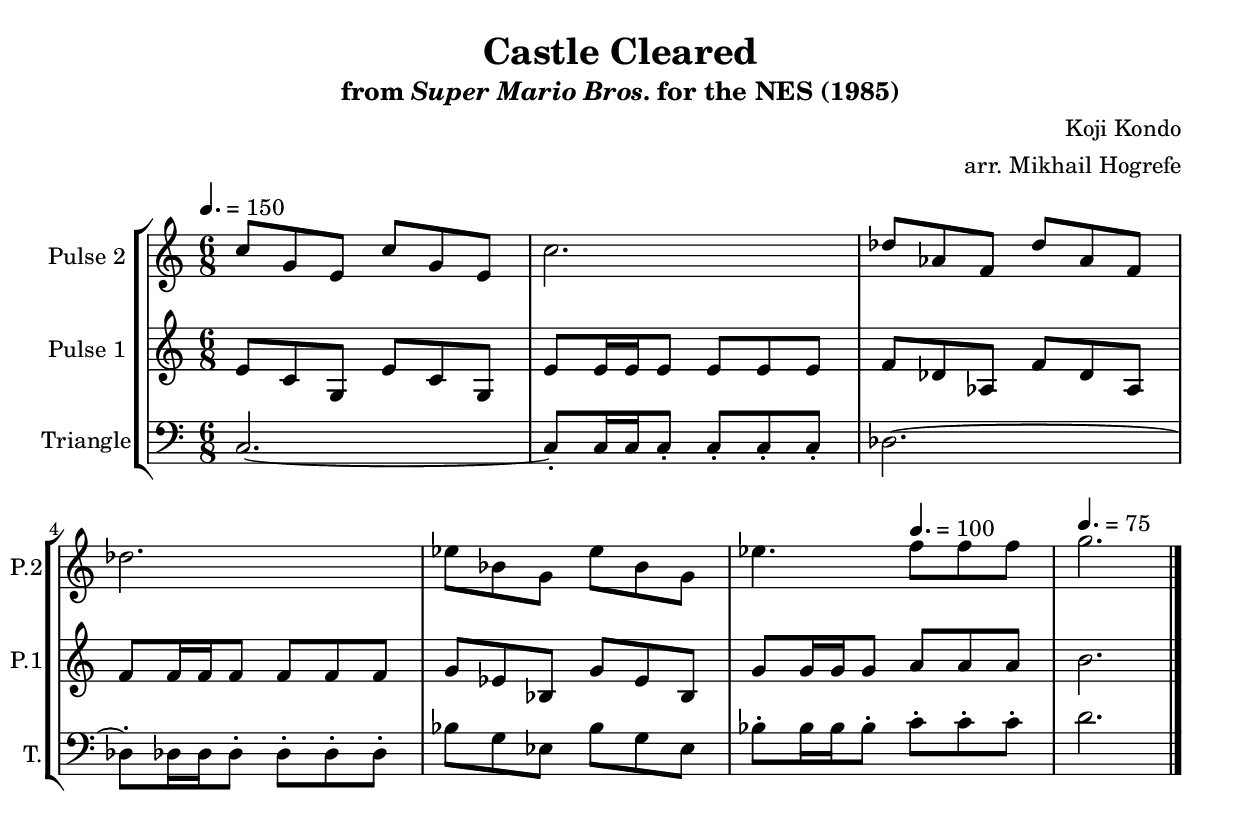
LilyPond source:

\version "2.22.0"

\book {
    \header {
        title = "Castle Cleared"
        subtitle = \markup { "from" {\italic "Super Mario Bros."} "for the NES (1985)" }
        composer = "Koji Kondo"
        arranger = "arr. Mikhail Hogrefe"
    }

    \score {
        {
            \new StaffGroup <<
                \new Staff \relative c'' {
                    \set Staff.instrumentName = "Pulse 2"
                    \set Staff.shortInstrumentName = "P.2"
c8 g e c' g e |
c'2. |
des8 aes f des' aes f |
des'2. |
ees8 bes g ees' bes g |
ees'4. f8 f f |
g2. |

                }

                \new Staff \relative c' {
                    \set Staff.instrumentName = "Pulse 1"
                    \set Staff.shortInstrumentName = "P.1"
\time 6/8
\tempo 4. = 150
e8 c g e' c g |
e'8 e16 e e8 e e e |
f8 des aes f' des aes |
f'8 f16 f f8 f f f |
g8 ees bes g' ees bes |
g'8 g16 g g8 \tempo 4. = 100 a a a |
\tempo 4. = 75
b2. |
\bar "|."
                }

                \new Staff \relative c {
                    \set Staff.instrumentName = "Triangle"
                    \set Staff.shortInstrumentName = "T."
\clef bass
c2. ~ |
c8-. c16 c c8-. c-. c-. c-. |
des2. ~ |
des8-. des16 des des8-. des-. des-. des-. |
bes'8 g ees bes' g ees |
bes'8-. bes16 bes bes8-. c-. c-. c-. |
d2. |

                }
            >>
        }
        \layout {
            \context {
                \Staff
                \RemoveEmptyStaves
            }
            \context {
                \DrumStaff
                \RemoveEmptyStaves
            }
        }
        \midi {}
    }
}
